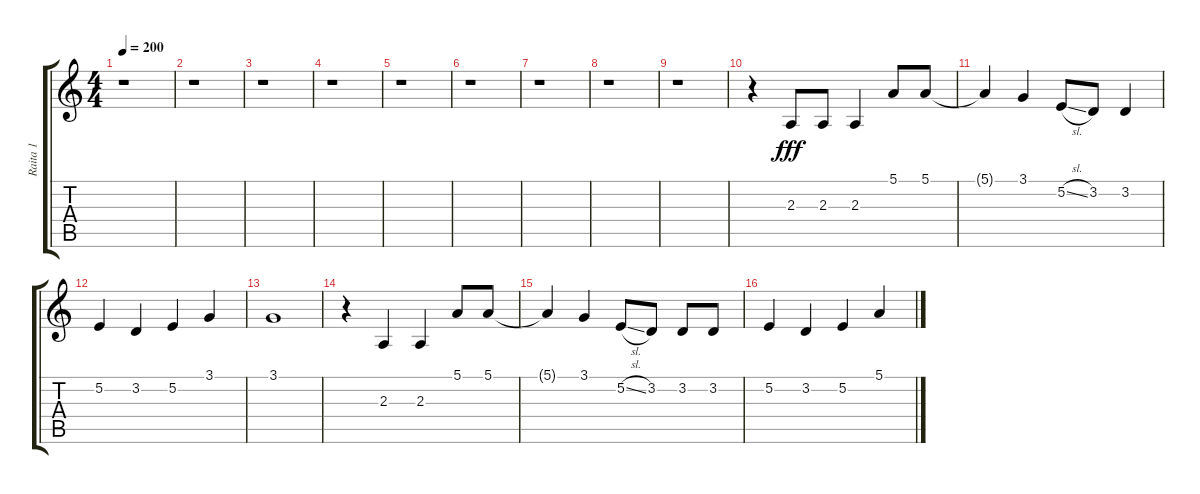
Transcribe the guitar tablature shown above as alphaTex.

\track ("Raita 1" "Raita 1") {instrument oboe}
\staff {score tabs}
\tuning (E4 B3 G3 D3 A2 E2) {hide}
\ts (4 4)
\tempo 200
\clef g2
\ks c
r.1{dy fff} |
r.1 |
r.1 |
r.1 |
r.1 |
r.1 |
r.1 |
r.1 |
r.1 |
r.4 2.3.8 2.3.8 2.3.4 5.1.8 5.1.8 |
5.1{t}.4 3.1.4 5.2{sl}.8 3.2.8 3.2.4 |
5.2.4 3.2.4 5.2.4 3.1.4 |
3.1.1 |
r.4 2.3.4 2.3.4 5.1.8 5.1.8 |
5.1{t}.4 3.1.4 5.2{sl}.8 3.2.8 3.2.8 3.2.8 |
5.2.4 3.2.4 5.2.4 5.1.4
